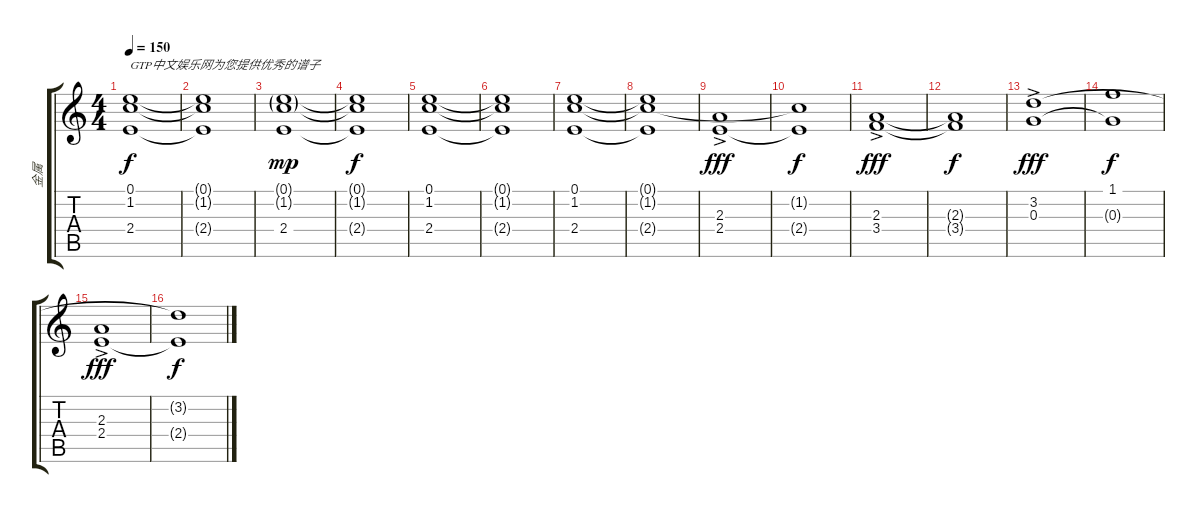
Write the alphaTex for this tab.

\track ("金属" "金属") {instrument overdrivenguitar}
\staff {score tabs}
\tuning (E4 B3 G3 D3 A2 E2) {hide}
\ts (4 4)
\tempo 150
\clef g2
\ks c
(0.1 1.2 2.4).1{txt "GTP中文娱乐网为您提供优秀的谱子" dy f instrument overdrivenguitar} |
(0.1{t} 1.2{t} 2.4{t}).1 |
(0.1{g} 1.2{g} 2.4).1{dy mp} |
(0.1{t} 1.2{t} 2.4{t}).1{dy f} |
(0.1 1.2 2.4).1 |
(0.1{t} 1.2{t} 2.4{t}).1 |
(0.1 1.2 2.4).1 |
(0.1{t} 1.2{t} 2.4{t}).1 |
(2.3{ac} 2.4).1{dy fff} |
(1.2{t} 2.4{t}).1{dy f} |
(2.3{ac} 3.4).1{dy fff} |
(2.3{t} 3.4{t}).1{dy f} |
(3.2 0.3{ac}).1{dy fff} |
(1.1 0.3{t}).1{dy f} |
(2.3{ac} 2.4).1{dy fff} |
(3.2{t} 2.4{t}).1{dy f}
